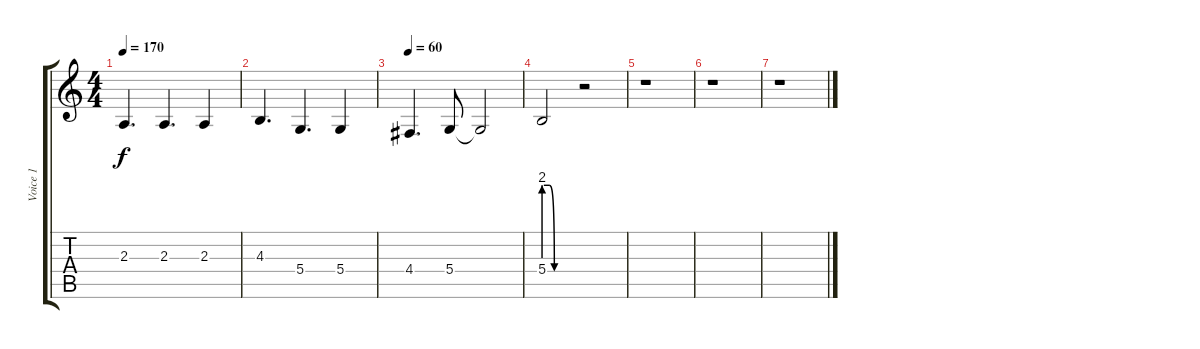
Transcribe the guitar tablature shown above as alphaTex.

\track ("Voice 1" "Voice 1") {instrument tenorsax}
\staff {score tabs}
\tuning (E4 B3 G3 D3 A2 E2) {hide}
\ts (4 4)
\tempo 170
\clef g2
\ks c
2.3.4{d dy f} 2.3.4{d} 2.3.4 |
4.3.4{d} 5.4.4{d} 5.4.4 |
\tempo 60
4.4.4{d} 5.4.8 5.4{t}.2 |
5.4{be (custom 0 8 10 8 20 0 30 0 60 0)}.2 r.2 |
r.1 |
r.1 |
r.1
